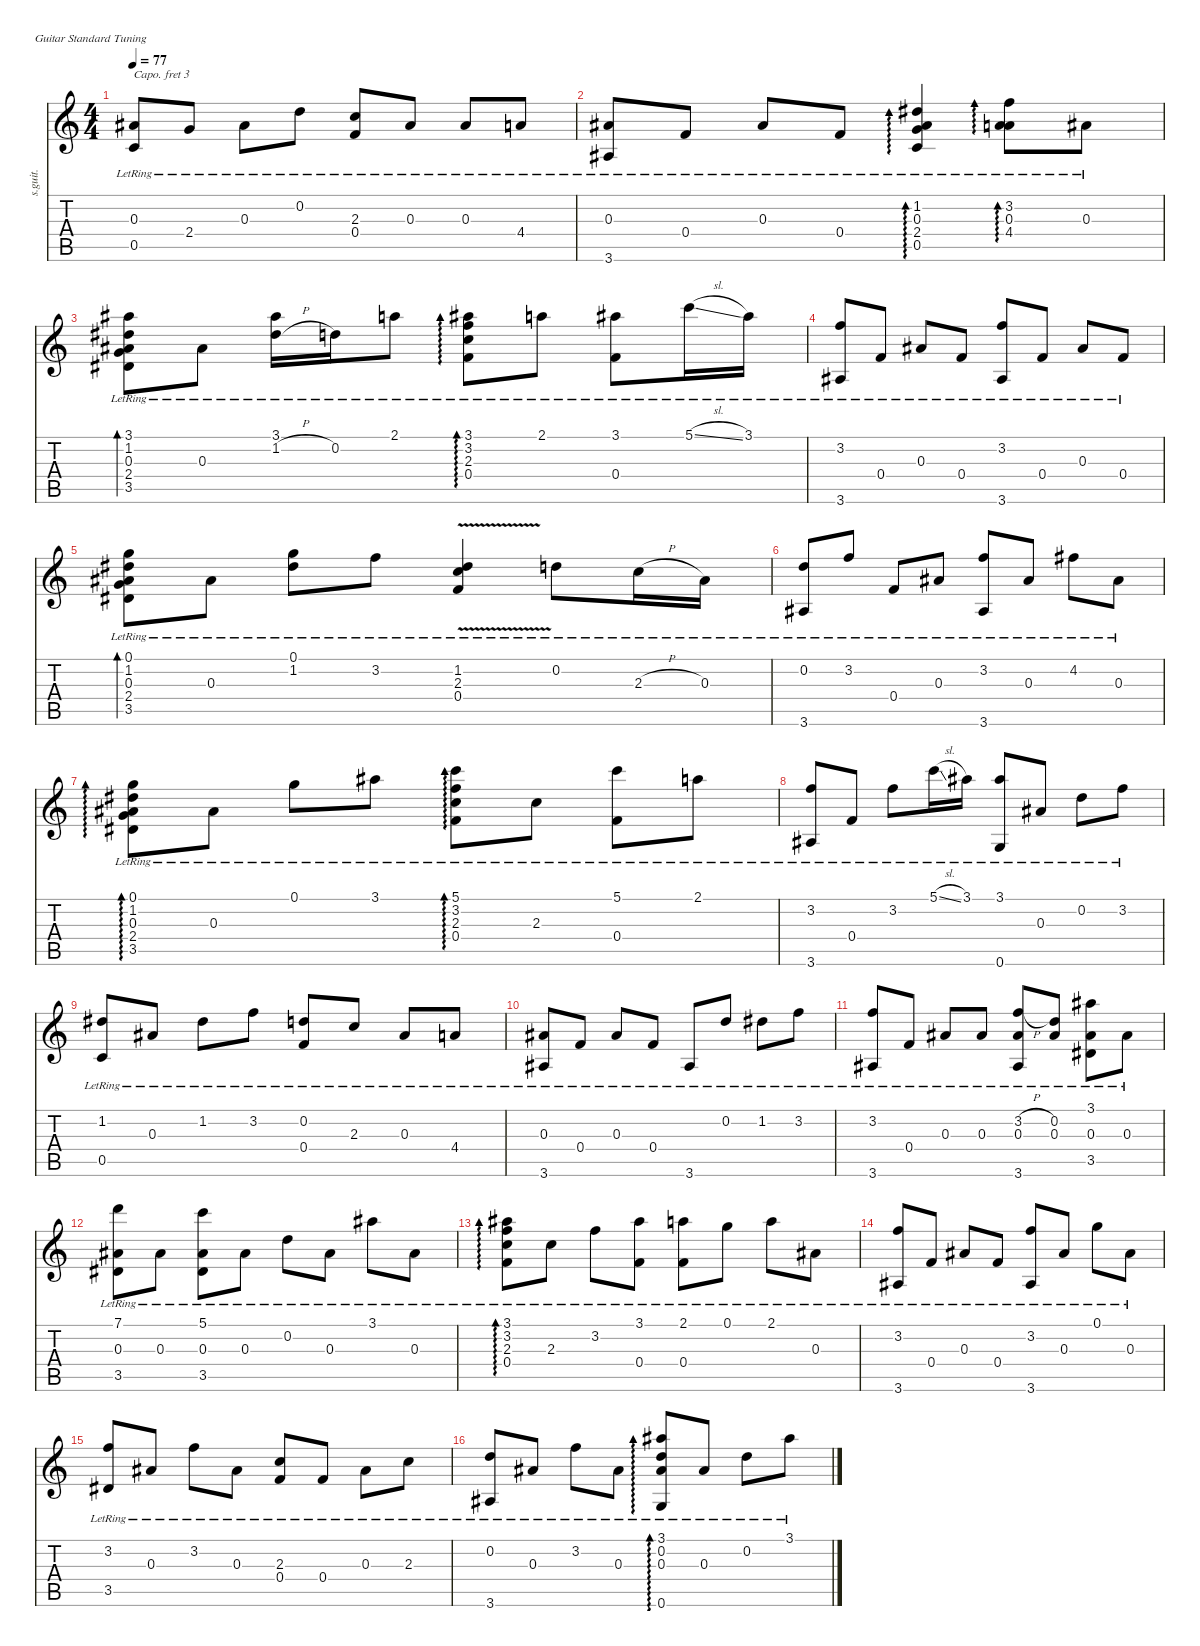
\defaultSystemsLayout 4
\hideDynamics
\bracketExtendMode nobrackets
\track ("Steel Guitar" "s.guit.") {instrument acousticguitarsteel}
\staff {score tabs}
\capo 3
\tuning (E4 B3 G3 D3 A2 E2)
\ts (4 4)
\tempo 77
\clef g2
\ks c
(0.5{lr} 0.3{lr acc #}).8{dy mf beam Up} 2.4{lr}.8{beam Up} 0.3{lr acc #}.8{beam Down} 0.2{lr}.8{beam Down} (2.3{lr} 0.4{lr}).8{beam Up} 0.3{lr acc #}.8{beam Up} 0.3{lr acc #}.8{beam Up} 4.4{lr}.8{beam Up} |
(3.6{lr acc #} 0.3{lr acc #}).8{beam Up} 0.4{lr}.8{beam Up} 0.3{lr acc #}.8{beam Up} 0.4{lr}.8{beam Up} (0.5{lr} 2.4{lr} 0.3{lr acc #} 1.2{lr acc #}).4{ad 0 beam Up} (3.2{lr} 0.3{lr acc #} 4.4{lr}).8{ad 0 beam Down} 0.3{lr acc #}.8{beam Down} |
(3.5{lr acc #} 2.4{lr} 0.3{lr acc #} 1.2{lr acc #} 3.1{lr acc #}).8{bd 114 beam Down} 0.3{lr acc #}.8{beam Down} (3.1{lr acc #} 1.2{h lr acc #}).16{beam Down} 0.2{lr}.16{beam Down} 2.1{lr}.8{beam Down} (3.1{lr acc #} 3.2{lr} 2.3{lr} 0.4{lr}).8{ad 0 beam Down} 2.1{lr}.8{beam Down} (3.1{lr acc #} 0.4{lr}).8{beam Down} 5.1{sl lr}.16{beam Down} 3.1{lr acc #}.16{beam Down} |
(3.2{lr} 3.6{lr acc #}).8{beam Up} 0.4{lr}.8{beam Up} 0.3{lr acc #}.8{beam Up} 0.4{lr}.8{beam Up} (3.2{lr} 3.6{lr acc #}).8{beam Up} 0.4{lr}.8{beam Up} 0.3{lr acc #}.8{beam Up} 0.4{lr}.8{beam Up} |
(3.5{lr acc #} 2.4{lr} 0.3{lr acc #} 1.2{lr acc #} 0.1{lr}).8{bd 114 beam Down} 0.3{lr acc #}.8{beam Down} (1.2{lr acc #} 0.1{lr}).8{beam Down} 3.2{lr}.8{beam Down} (1.2{lr acc #} 2.3{v lr} 0.4{lr}).4{beam Up} 0.2{lr}.8{beam Down} 2.3{h lr}.16{beam Down} 0.3{lr acc #}.16{beam Down} |
(3.6{lr acc #} 0.2{lr}).8{beam Up} 3.2{lr}.8{beam Up} 0.4{lr}.8{beam Up} 0.3{lr acc #}.8{beam Up} (3.2{lr} 3.6{lr acc #}).8{beam Up} 0.3{lr acc #}.8{beam Up} 4.2{lr acc #}.8{beam Down} 0.3{lr acc #}.8{beam Down} |
(3.5{lr acc #} 0.3{lr acc #} 1.2{lr acc #} 0.1{lr} 2.4{lr}).8{ad 0 beam Down} 0.3{lr acc #}.8{beam Down} 0.1{lr}.8{beam Down} 3.1{lr acc #}.8{beam Down} (5.1{lr} 3.2{lr} 2.3{lr} 0.4{lr}).8{ad 0 beam Down} 2.3{lr}.8{beam Down} (5.1{lr} 0.4{lr}).8{beam Down} 2.1{lr}.8{beam Down} |
(3.6{lr acc #} 3.2{lr}).8{beam Up} 0.4{lr}.8{beam Up} 3.2{lr}.8{beam Down} 5.1{sl lr}.16{beam Down} 3.1{lr acc #}.16{beam Down} (3.1{lr acc #} 0.6{lr}).8{beam Up} 0.3{lr acc #}.8{beam Up} 0.2{lr}.8{beam Down} 3.2{lr}.8{beam Down} |
(1.2{lr acc #} 0.5{lr}).8{beam Up} 0.3{lr acc #}.8{beam Up} 1.2{lr acc #}.8{beam Down} 3.2{lr}.8{beam Down} (0.2{lr} 0.4{lr}).8{beam Up} 2.3{lr}.8{beam Up} 0.3{lr acc #}.8{beam Up} 4.4{lr}.8{beam Up} |
(3.6{lr acc #} 0.3{lr acc #}).8{beam Up} 0.4{lr}.8{beam Up} 0.3{lr acc #}.8{beam Up} 0.4{lr}.8{beam Up} 3.6{lr acc #}.8{beam Up} 0.2{lr}.8{beam Up} 1.2{lr acc #}.8{beam Down} 3.2{lr}.8{beam Down} |
(3.2{lr} 3.6{lr acc #}).8{beam Up} 0.4{lr}.8{beam Up} 0.3{lr acc #}.8{beam Up} 0.3{lr acc #}.8{beam Up} (0.3{lr acc #} 3.2{h lr} 3.6{lr acc #}).8{beam Up} (0.3{lr acc #} 0.2{lr}).8{beam Up} (3.1{lr acc #} 0.3{lr acc #} 3.5{lr acc #}).8{beam Down} 0.3{lr acc #}.8{beam Down} |
(3.5{lr acc #} 7.1{lr} 0.3{lr acc #}).8{beam Down} 0.3{lr acc #}.8{beam Down} (3.5{lr acc #} 5.1{lr} 0.3{lr acc #}).8{beam Down} 0.3{lr acc #}.8{beam Down} 0.2{lr}.8{beam Down} 0.3{lr acc #}.8{beam Down} 3.1{lr acc #}.8{beam Down} 0.3{lr acc #}.8{beam Down} |
(3.1{lr acc #} 3.2{lr} 2.3{lr} 0.4{lr}).8{ad 0 beam Down} 2.3{lr}.8{beam Down} 3.2{lr}.8{beam Down} (3.1{lr acc #} 0.4{lr}).8{beam Down} (0.4{lr} 2.1{lr}).8{beam Down} 0.1{lr}.8{beam Down} 2.1{lr}.8{beam Down} 0.3{lr acc #}.8{beam Down} |
(3.2{lr} 3.6{lr acc #}).8{beam Up} 0.4{lr}.8{beam Up} 0.3{lr acc #}.8{beam Up} 0.4{lr}.8{beam Up} (3.2{lr} 3.6{lr acc #}).8{beam Up} 0.3{lr acc #}.8{beam Up} 0.1{lr}.8{beam Down} 0.3{lr acc #}.8{beam Down} |
(3.2{lr} 3.5{lr acc #}).8{beam Up} 0.3{lr acc #}.8{beam Up} 3.2{lr}.8{beam Down} 0.3{lr acc #}.8{beam Down} (2.3{lr} 0.4{lr}).8{beam Up} 0.4{lr}.8{beam Up} 0.3{lr acc #}.8{beam Down} 2.3{lr}.8{beam Down} |
(3.6{lr acc #} 0.2{lr}).8{beam Up} 0.3{lr acc #}.8{beam Up} 3.2{lr}.8{beam Down} 0.3{lr acc #}.8{beam Down} (0.6{lr} 0.3{lr acc #} 0.2{lr} 3.1{lr acc #}).8{ad 0 beam Up} 0.3{lr acc #}.8{beam Up} 0.2{lr}.8{beam Down} 3.1{lr acc #}.8{beam Down}
